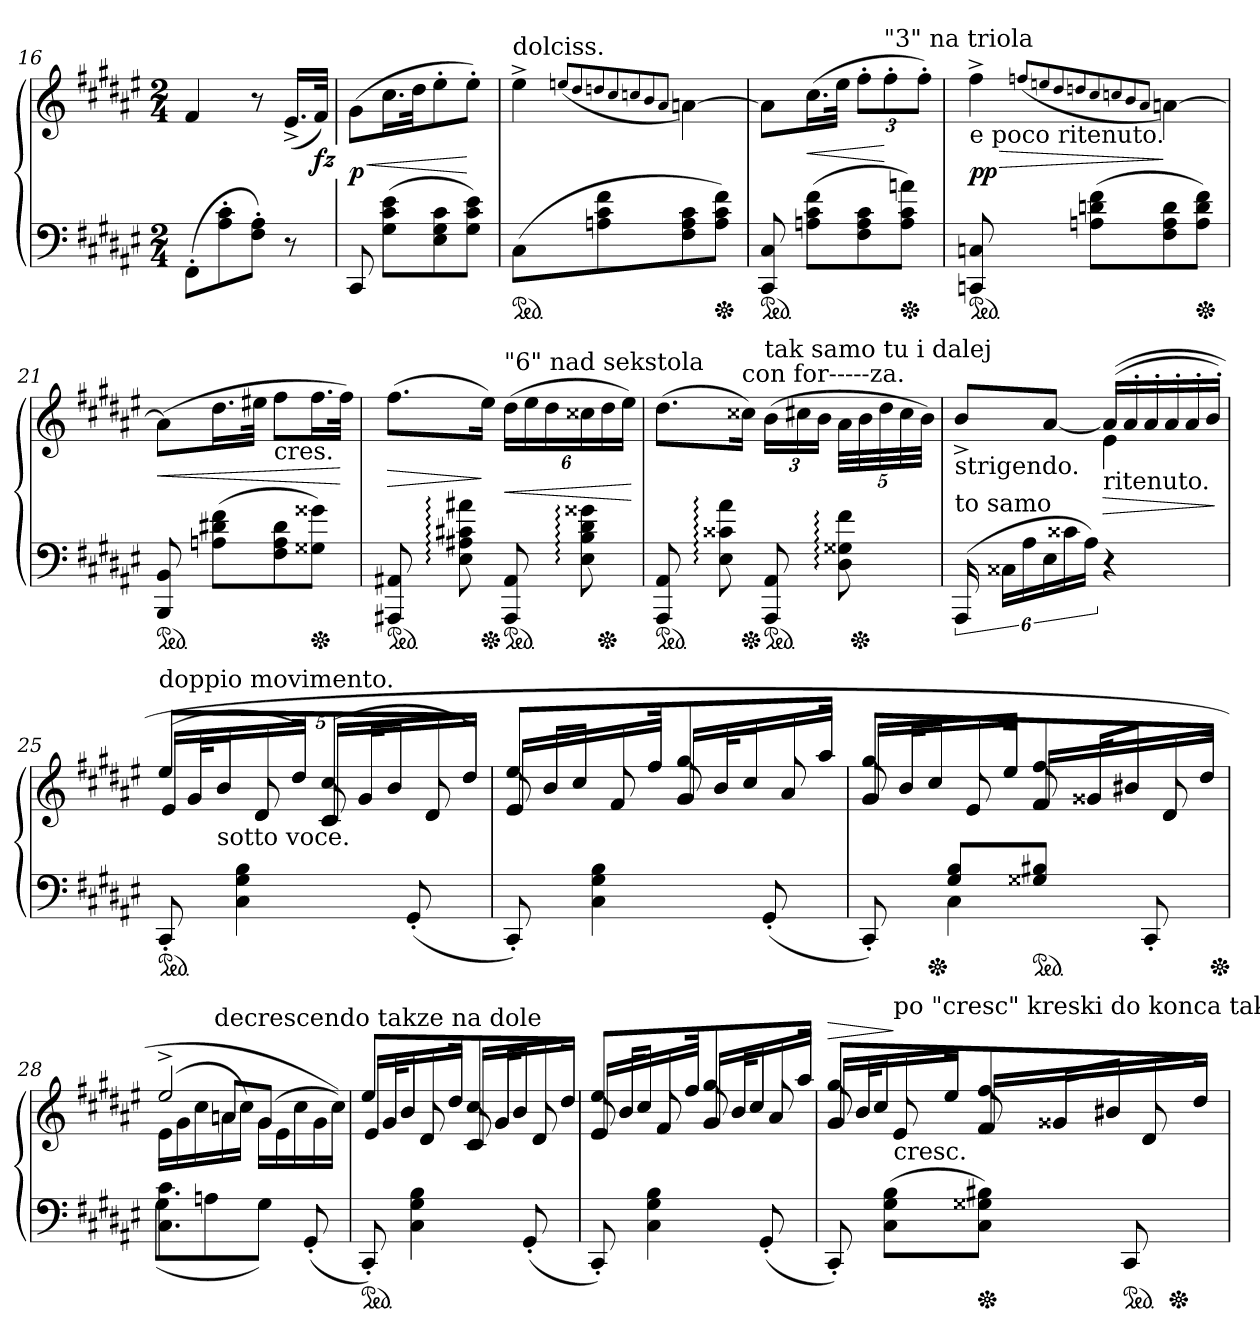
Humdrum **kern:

**kern	**kern	**dynam
*part1	*part1	*part1
*staff2	*staff1	*staff1/2
*clefF4	*clefG2	*
*k[f#c#g#d#a#e#]	*k[f#c#g#d#a#e#]	*
*M2/4	*M2/4	*
=16	=16	=16
(>8FF#'L	4f#	.
8A#' 8c#'	.	.
8F#' 8A#'J)	8r	.
8r	(<16.e#^>LL	.
!	!	!LO:DY:b
.	32f#JJk)	fz
=17	=17	=17
8CC#	(>8g#L	< p
(>8G# 8c# 8e#L	16.cc#L	.
.	32dd#JK	.
8E# 8G# 8c#	8ee#'	.
8G# 8c# 8e#J)	8ee#'J)	[
=18	=18	=18
!	!LO:TX:a:t=dolciss.	!
*ped	*	*
(>8C#L	4ee#^	.
8An 8c# 8f#	.	.
.	(<8qqeen/L	.
.	8qqdd#/	.
.	8qqddn/	.
.	8qqcc#/	.
.	8qqccn/	.
.	8qqb/	.
.	8qqa#/J	.
8F# 8A 8c#	[4an\)	.
*Xped	*	*
8A 8c# 8f#J)	.	.
=19	=19	=19
*ped	*	*
8CC# 8C#	8anL]	.
(>8An 8c# 8f#L	(>16.cc#L	<
.	32ee#JJk	.
8F# 8A 8c#	12ff#'L	.
!	!LO:TX:a:t="3" na triola	!
.	12ff#'	[
*Xped	*	*
8A 8c# 8anJ)	.	.
.	12ff#'J)	.
=20	=20	=20
!	!LO:TX:b:t=e poco ritenuto.	!
*ped	*	*
8CCn 8Cn	4ff#^	> pp
(>8An 8dn 8f#L	.	.
.	(<8qqffn/L	.
.	8qqeen/	.
.	8qqdd#/	.
.	8qqddn/	.
.	8qqcc#/	.
.	8qqccn/	.
.	8qqb/	.
.	8qqa#/J	.
8F# 8A 8d	[4an\)	]
*Xped	*	*
8A 8d 8f#J)	.	.
=21	=21	=21
*ped	*	*
8BBB 8BB	(>8anL]	<
(>8An 8d#X 8f#L	16.dd#L	.
.	32ee#XJJk	.
!	!LO:TX:b:t=cres.	!
8F# 8A 8d#	8ff#L	.
*Xped	*	*
8G##X 8g##XJ)	16.ff#L	.
.	32ff#JJk)	[
=22	=22	=22
*ped	*	*
8AAA#X 8AA#X	(>8.ff#L	>
8E#: 8A#X: 8c#X: 8a#X:	.	.
*Xped	*	*
.	16ee#Jk)	]
!	!LO:TX:a:t="6" nad sekstola	!
*ped	*	*
8AAA# 8AA#	(>24dd#LL	<
.	24ee#	.
.	24dd#	.
8E#: 8B: 8d#: 8g##X:	24cc##X	.
*Xped	*	*
.	24dd#	.
.	24ee#JJ)	.
.	.	[
=23	=23	=23
*ped	*	*
8AAA# 8AA#	(>8.dd#L	.
8E#: 8c##X: 8a#:	.	.
!	!LO:TX:a:t=con for-----za.	!
*Xped	*	*
.	16cc##XJk)	.
!	!LO:TX:a:t=tak samo tu i dalej	!
*ped	*	*
8AAA# 8AA#	(>24bLL	.
.	24cc#X	.
.	24bJJ	.
8D#: 8G##X: 8f#:	40a#LLL	.
*Xped	*	*
.	40b	.
.	40dd#	.
.	40cc#	.
.	40bJJJ)	.
=24	=24	=24
*	*^	*
!	!LO:TX:b:t=strigendo.	!	!
!LO:TX:a:t=to samo	!	!	!
(>24AAA#	8b^>L	4ryy	.
24C##XLL	.	.	.
24A#	.	.	.
24E#	[8a#J	.	.
24c##X	.	.	.
24A#JJ)	.	.	.
*	*Xtuplet	*	*
!	!LO:TX:b:t=ritenuto.	!	!
4r	(>(>24a#LL]	4e#	>
.	24a#'<	.	.
.	24a#'<	.	.
.	24a#'<	.	.
.	24a#'<	.	.
.	24b'<JJ)	.	.
*	*v	*v	*
.	.	]
=25	=25	=25
*	*^	*
*	*tuplet	*Xtuplet	*
*	*^	*^	*
!	!LO:TX:a:t=doppio movimento.	!	!	!	!
*ped	*	*	*	*	*
8CC#'	(>5ee#	20ryy	20e#LL	10.ryy	.
.	.	20g#/KL	20g#	.	.
!	!	!LO:TX:b:t=sotto voce.	!	!	!
.	.	10b/J	20b	.	.
4C# 4G# 4B	.	.	.	.	.
.	.	.	20d#	10d#/	.
.	20dd#JJ)	20ryy	20dd#JJ	.	.
*	*tuplet	*Xtuplet	*	*	*
.	(>5cc#	20ryy	20c#LL	10c#/	.
.	.	20g#/KL	20g#	.	.
.	.	10b/J	20b	20ryy	.
(<8GG#'	.	.	.	.	.
.	.	.	20d#	10d#/	.
.	20dd#JJ)	20ryy	20dd#JJ	.	.
=26	=26	=26	=26	=26	=26
8CC#')	5ee#	20ryy	20e#LL	10e#/	.
.	.	20b/KL	20b	.	.
.	.	10cc#/J	20cc#	20ryy	.
4C# 4G# 4B	.	.	.	.	.
.	.	.	20f#	10f#/	.
.	20ff#JJ	20ryy	20ff#JJ	.	.
.	5gg#	20ryy	20g#LL	10g#/	.
.	.	20b/KL	20b	.	.
.	.	10cc#/J	20cc#	20ryy	.
(<8GG#'	.	.	.	.	.
.	.	.	20a#	10a#/	.
.	20aa#JJ	20ryy	20aa#JJ	.	.
=27	=27	=27	=27	=27	=27
*^	*	*	*	*	*
8ryy	8CC#')	5gg#	20ryy	20g#LL	10g#/	.
.	.	.	20b/KL	20b	.	.
*Xped	*	*	*	*	*	*
.	.	.	10cc#/J	20cc#	20ryy	.
8G# 8BL	4C#	.	.	.	.	.
.	.	.	.	20e#	10e#/	.
.	.	20ee#JJ	20ryy	20ee#JJ	.	.
*ped	*	*	*	*	*	*
8G##X 8B#XJ	.	5ff#	20ryy	20f#LL	10f#/	.
.	.	.	20g##X/KL	20g##X	.	.
.	.	.	10b#X/J	20b#X	20ryy	.
8ryy	8CC#'	.	.	.	.	.
.	.	.	.	20d#	10d#/	.
.	.	20dd#JJ	20ryy	20dd#JJ	.	.
*	*	*	*	*v	*v	*
*Xped	*	*	*	*	*
=28	=28	=28	=28	=28	=28
4.C#\ 4.c#\	(>8G#L	(>2ee#^>	20e#LL	10.ryy	.
.	.	.	20g#	.	.
.	.	.	20cc#	.	.
.	8An	.	.	.	.
!	!	!	!LO:TX:a:t=decrescendo takze na dole	!	!
.	.	.	20an	10an/L	.
.	.	.	20cc#JJ)	.	.
.	8G#J)	.	20g#LL	(>10g#/J	.
.	.	.	20e#	.	.
.	.	.	20cc#	20ryy	.
(<8GG#'/	8ryy	.	.	.	.
.	.	.	20g#	10ryy	.
.	.	.	20cc#JJ))	.	.
*v	*v	*	*	*	*
=29	=29	=29	=29	=29
*	*	*	*^	*
*ped	*	*	*	*	*
8CC#')	5ee#	20ryy	20e#LL	10.ryy	.
.	.	20g#/KL	20g#	.	.
.	.	10b/J	20b	.	.
4C# 4G# 4B	.	.	.	.	.
.	.	.	20d#	10d#/	.
.	20dd#JJ	20ryy	20dd#JJ	.	.
.	5cc#	20ryy	20c#LL	10c#/	.
.	.	20g#/KL	20g#	.	.
.	.	10b/J	20b	20ryy	.
(<8GG#'	.	.	.	.	.
.	.	.	20d#	10d#/	.
.	20dd#JJ	20ryy	20dd#JJ	.	.
=30	=30	=30	=30	=30	=30
8CC#')	5ee#	20ryy	20e#LL	10e#/	.
.	.	20b/KL	20b	.	.
.	.	10cc#/J	20cc#	20ryy	.
4C# 4G# 4B	.	.	.	.	.
.	.	.	20f#	10f#/	.
.	20ff#JJ	20ryy	20ff#JJ	.	.
.	5gg#	20ryy	20g#LL	10g#/	.
.	.	20b/KL	20b	.	.
.	.	10cc#/J	20cc#	20ryy	.
(<8GG#'	.	.	.	.	.
.	.	.	20a#	10a#/	.
.	20aa#JJ	20ryy	20aa#JJ	.	.
=31	=31	=31	=31	=31	=31
!	!	!	!	!	!LO:HP:a
8CC#')	5gg#	20ryy	20g#LL	10g#/	>
.	.	20b/KL	20b	.	.
.	.	10cc#/J	20cc#	20ryy	.
(8C# 8G# 8BL	.	.	.	.	.
!	!	!	!LO:TX:c:t=cresc.	!	!
!	!	!	!LO:TX:a:t=po "cresc" kreski do konca taktu 32	!	!
.	.	.	20e#	10e#/	]
.	20ee#JJ	20ryy	20ee#JJ	.	.
*Xped	*	*	*	*	*
8C# 8G##X 8B#XJ)	5ff#	20ryy	20f#LL	10f#/	.
.	.	20g##X/KL	20g##X	.	.
.	.	10b#X/J	20b#X	20ryy	.
*ped	*	*	*	*	*
8CC#	.	.	.	.	.
.	.	.	20d#	10d#/	.
*Xped	*	*	*	*	*
.	20dd#JJ	20ryy	20dd#JJ	.	.
*	*v	*v	*v	*v	*
=	=	=
*-	*-	*-
